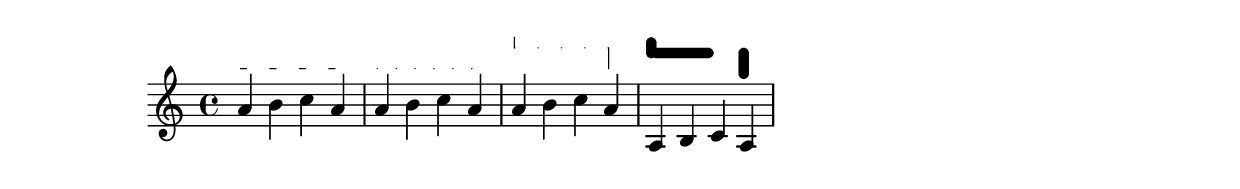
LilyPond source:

%% Do not edit this file; it is auto-generated from LSR http://lsr.dsi.unimi.it
%% This file is in the public domain.
\version "2.11.53"

\header {
  lsrtags = "expressive-marks, text, tweaks-and-overrides"

  texidoces = "
Las instrucciones @code{\startTextSpan} y @code{\stopTextSpan}
permiten la creación de elementos de extensión textuales tan
fácilmente como indicaciones de pedal u
octavaciones. Sobreescribimos ciertas propiedades del objeto
@code{TextSpanner} para modificar su salida.

"
  doctitlees = "Crear elementos de extensión textuales"

  texidoc = "
The @code{\\startTextSpan} and @code{\\stopTextSpan} commands allow the
creation of text spanners as easily as pedal indications or
octavations. Override some properties of the @code{TextSpanner} object
to modify its output.

"
  doctitle = "Creating text spanners"
} % begin verbatim
\relative c'' {
  \override TextSpanner  #'edge-text = #'("bla" . "blu")
  a \startTextSpan
  b c
  a \stopTextSpan
  
  \override TextSpanner  #'dash-period = #2
  \override TextSpanner  #'dash-fraction = #0.0
  a \startTextSpan
  b c
  a \stopTextSpan
  
  \revert TextSpanner #'style
  \override TextSpanner  #'style = #'dashed-line \override TextSpanner #'bound-details #'left #'text = \markup { \draw-line #'(0 . 1) }
 \override TextSpanner #'bound-details #'right #'text = \markup { \draw-line #'(0 . -2) }

  a \startTextSpan
  b c
  a \stopTextSpan
  
  \set Staff.middleCPosition = #-13
  \override TextSpanner  #'dash-period = #10
  \override TextSpanner  #'dash-fraction = #0.5
  \override TextSpanner  #'thickness = #10
  a \startTextSpan
  b c
  a \stopTextSpan
  \set Staff.middleCPosition = #-6
}
